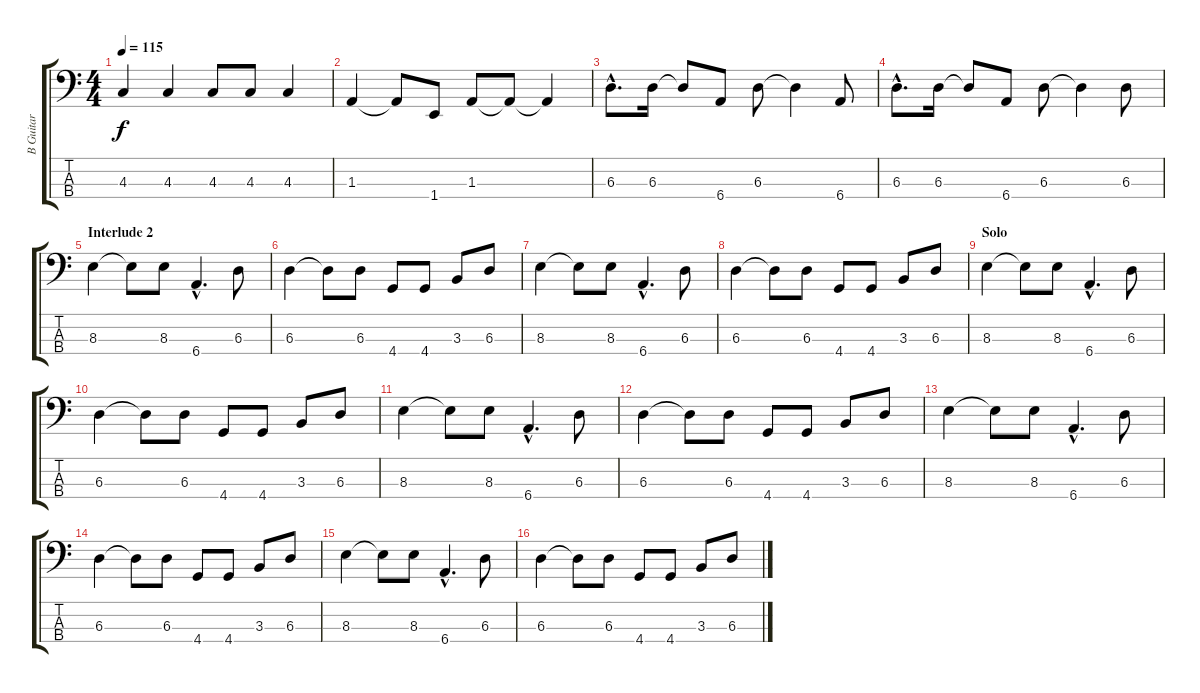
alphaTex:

\track ("B Guitar" "B Guitar") {instrument electricbassfinger}
\staff {score tabs}
\tuning (Gb2 Db2 Ab1 Eb1) {hide}
\ts (4 4)
\tempo 115
\clef f4
\ks c
4.3.4{dy f} 4.3.4 4.3.8 4.3.8 4.3.4 |
1.3.4 1.3{t}.8 1.4.8 1.3.8 1.3{t}.8 1.3{t}.4 |
6.3{hac}.8{d} 6.3.16 6.3{t}.8 6.4.8 6.3.8 6.3{t}.4 6.4.8 |
6.3{hac}.8{d} 6.3.16 6.3{t}.8 6.4.8 6.3.8 6.3{t}.4 6.3.8 |
\section ("" "Interlude 2")
8.3.4 8.3{t}.8 8.3.8 6.4{hac}.4{d} 6.3.8 |
6.3.4 6.3{t}.8 6.3.8 4.4.8 4.4.8 3.3.8 6.3.8 |
8.3.4 8.3{t}.8 8.3.8 6.4{hac}.4{d} 6.3.8 |
6.3.4 6.3{t}.8 6.3.8 4.4.8 4.4.8 3.3.8 6.3.8 |
\section ("" "Solo")
8.3.4 8.3{t}.8 8.3.8 6.4{hac}.4{d} 6.3.8 |
6.3.4 6.3{t}.8 6.3.8 4.4.8 4.4.8 3.3.8 6.3.8 |
8.3.4 8.3{t}.8 8.3.8 6.4{hac}.4{d} 6.3.8 |
6.3.4 6.3{t}.8 6.3.8 4.4.8 4.4.8 3.3.8 6.3.8 |
8.3.4 8.3{t}.8 8.3.8 6.4{hac}.4{d} 6.3.8 |
6.3.4 6.3{t}.8 6.3.8 4.4.8 4.4.8 3.3.8 6.3.8 |
8.3.4 8.3{t}.8 8.3.8 6.4{hac}.4{d} 6.3.8 |
6.3.4 6.3{t}.8 6.3.8 4.4.8 4.4.8 3.3.8 6.3.8
